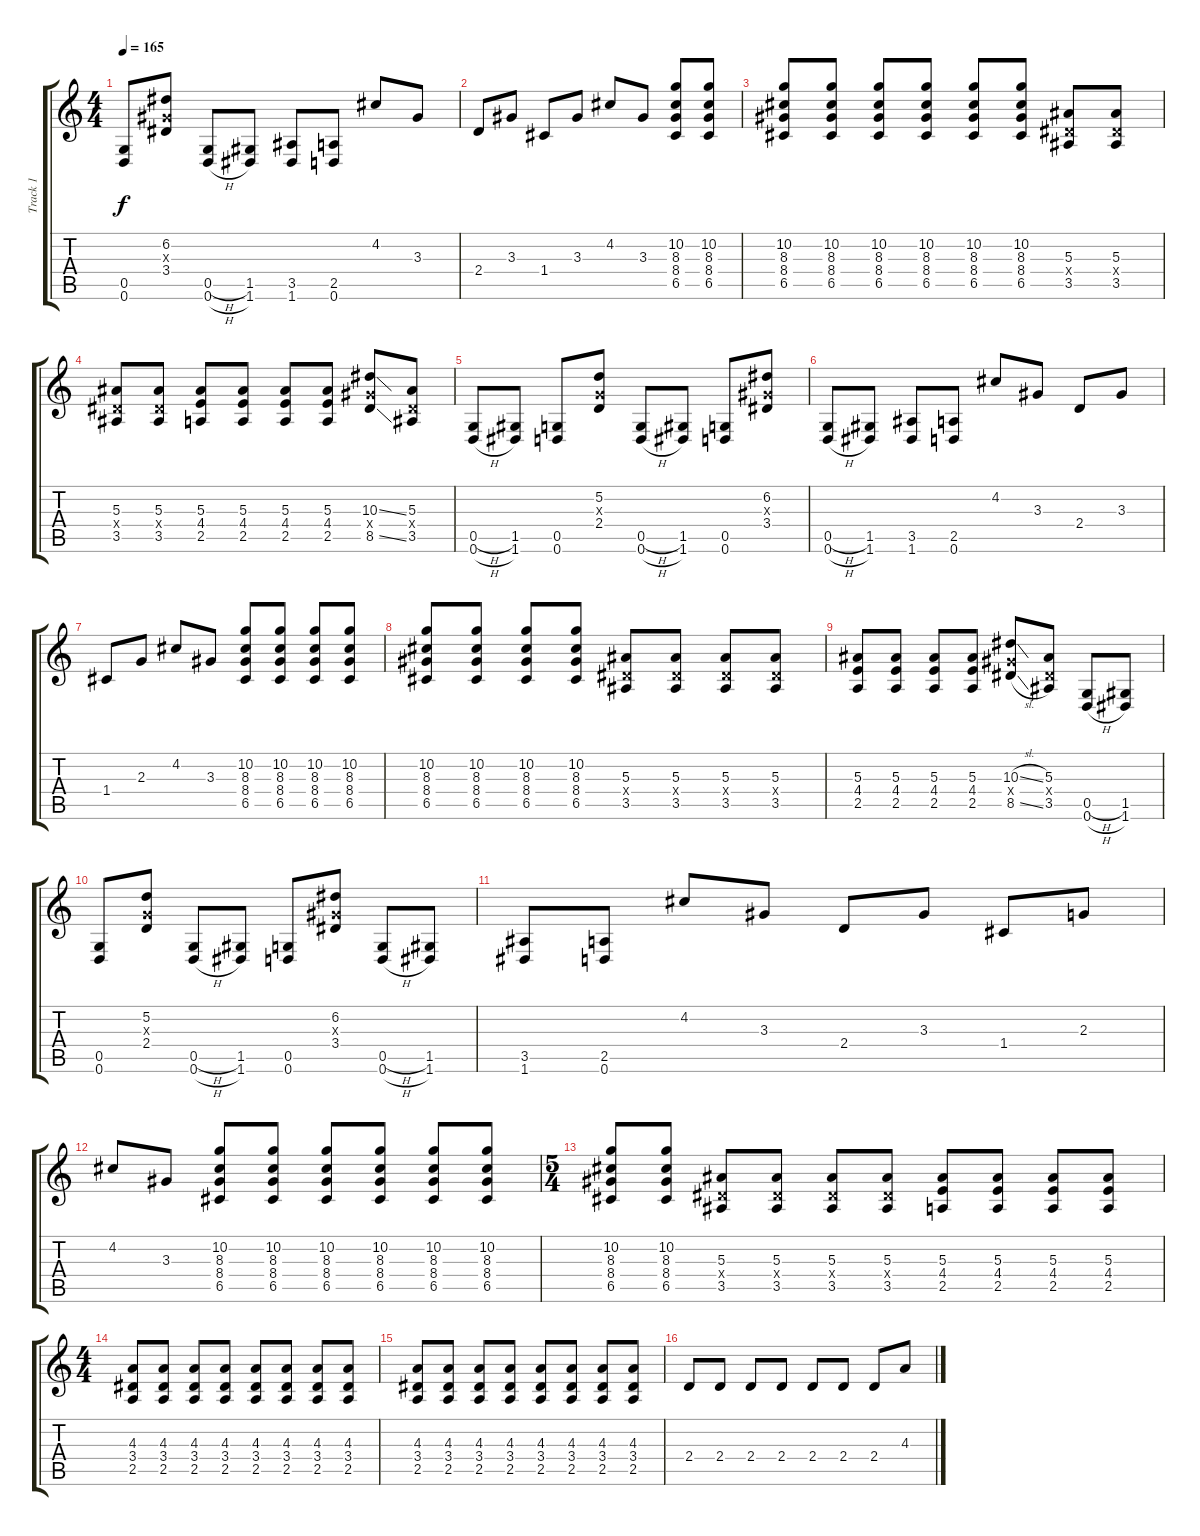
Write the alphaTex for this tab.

\track ("Track 1" "Track 1") {instrument distortionguitar}
\staff {score tabs}
\tuning (D4 A3 F3 C3 G2 D2) {hide}
\ts (4 4)
\tempo 165
\clef g2
\ks c
(0.5 0.6).8{dy f} (6.2 3.3{x} 3.4).8 (0.5{h} 0.6{h}).8 (1.5 1.6).8 (3.5 1.6).8 (2.5 0.6).8 4.2.8 3.3.8 |
2.4.8 3.3.8 1.4.8 3.3.8 4.2.8 3.3.8 (10.2 8.3 8.4 6.5).8 (10.2 8.3 8.4 6.5).8 |
(10.2 8.3 8.4 6.5).8 (10.2 8.3 8.4 6.5).8 (10.2 8.3 8.4 6.5).8 (10.2 8.3 8.4 6.5).8 (10.2 8.3 8.4 6.5).8 (10.2 8.3 8.4 6.5).8 (5.3 3.4{x} 3.5).8 (5.3 3.4{x} 3.5).8 |
(5.3 3.4{x} 3.5).8 (5.3 3.4{x} 3.5).8 (5.3 4.4 2.5).8 (5.3 4.4 2.5).8 (5.3 4.4 2.5).8 (5.3 4.4 2.5).8 (10.3{ss} 8.4{x} 8.5{ss}).8 (5.3 3.4{x} 3.5).8 |
(0.5{h} 0.6{h}).8 (1.5 1.6).8 (0.5 0.6).8 (5.2 2.3{x} 2.4).8 (0.5{h} 0.6{h}).8 (1.5 1.6).8 (0.5 0.6).8 (6.2 3.3{x} 3.4).8 |
(0.5{h} 0.6{h}).8 (1.5 1.6).8 (3.5 1.6).8 (2.5 0.6).8 4.2.8 3.3.8 2.4.8 3.3.8 |
1.4.8 2.3.8 4.2.8 3.3.8 (10.2 8.3 8.4 6.5).8 (10.2 8.3 8.4 6.5).8 (10.2 8.3 8.4 6.5).8 (10.2 8.3 8.4 6.5).8 |
(10.2 8.3 8.4 6.5).8 (10.2 8.3 8.4 6.5).8 (10.2 8.3 8.4 6.5).8 (10.2 8.3 8.4 6.5).8 (5.3 3.4{x} 3.5).8 (5.3 3.4{x} 3.5).8 (5.3 3.4{x} 3.5).8 (5.3 3.4{x} 3.5).8 |
(5.3 4.4 2.5).8 (5.3 4.4 2.5).8 (5.3 4.4 2.5).8 (5.3 4.4 2.5).8 (10.3{sl} 8.4{x} 8.5{sl}).8 (5.3 3.4{x} 3.5).8 (0.5{h} 0.6{h}).8 (1.5 1.6).8 |
(0.5 0.6).8 (5.2 2.3{x} 2.4).8 (0.5{h} 0.6{h}).8 (1.5 1.6).8 (0.5 0.6).8 (6.2 3.3{x} 3.4).8 (0.5{h} 0.6{h}).8 (1.5 1.6).8 |
(3.5 1.6).8 (2.5 0.6).8 4.2.8 3.3.8 2.4.8 3.3.8 1.4.8 2.3.8 |
4.2.8 3.3.8 (10.2 8.3 8.4 6.5).8 (10.2 8.3 8.4 6.5).8 (10.2 8.3 8.4 6.5).8 (10.2 8.3 8.4 6.5).8 (10.2 8.3 8.4 6.5).8 (10.2 8.3 8.4 6.5).8 |
\ts (5 4)
(10.2 8.3 8.4 6.5).8 (10.2 8.3 8.4 6.5).8 (5.3 3.4{x} 3.5).8 (5.3 3.4{x} 3.5).8 (5.3 3.4{x} 3.5).8 (5.3 3.4{x} 3.5).8 (5.3 4.4 2.5).8 (5.3 4.4 2.5).8 (5.3 4.4 2.5).8 (5.3 4.4 2.5).8 |
\ts (4 4)
(4.3 3.4 2.5).8 (4.3 3.4 2.5).8 (4.3 3.4 2.5).8 (4.3 3.4 2.5).8 (4.3 3.4 2.5).8 (4.3 3.4 2.5).8 (4.3 3.4 2.5).8 (4.3 3.4 2.5).8 |
(4.3 3.4 2.5).8 (4.3 3.4 2.5).8 (4.3 3.4 2.5).8 (4.3 3.4 2.5).8 (4.3 3.4 2.5).8 (4.3 3.4 2.5).8 (4.3 3.4 2.5).8 (4.3 3.4 2.5).8 |
2.4.8 2.4.8 2.4.8 2.4.8 2.4.8 2.4.8 2.4.8 4.3.8
